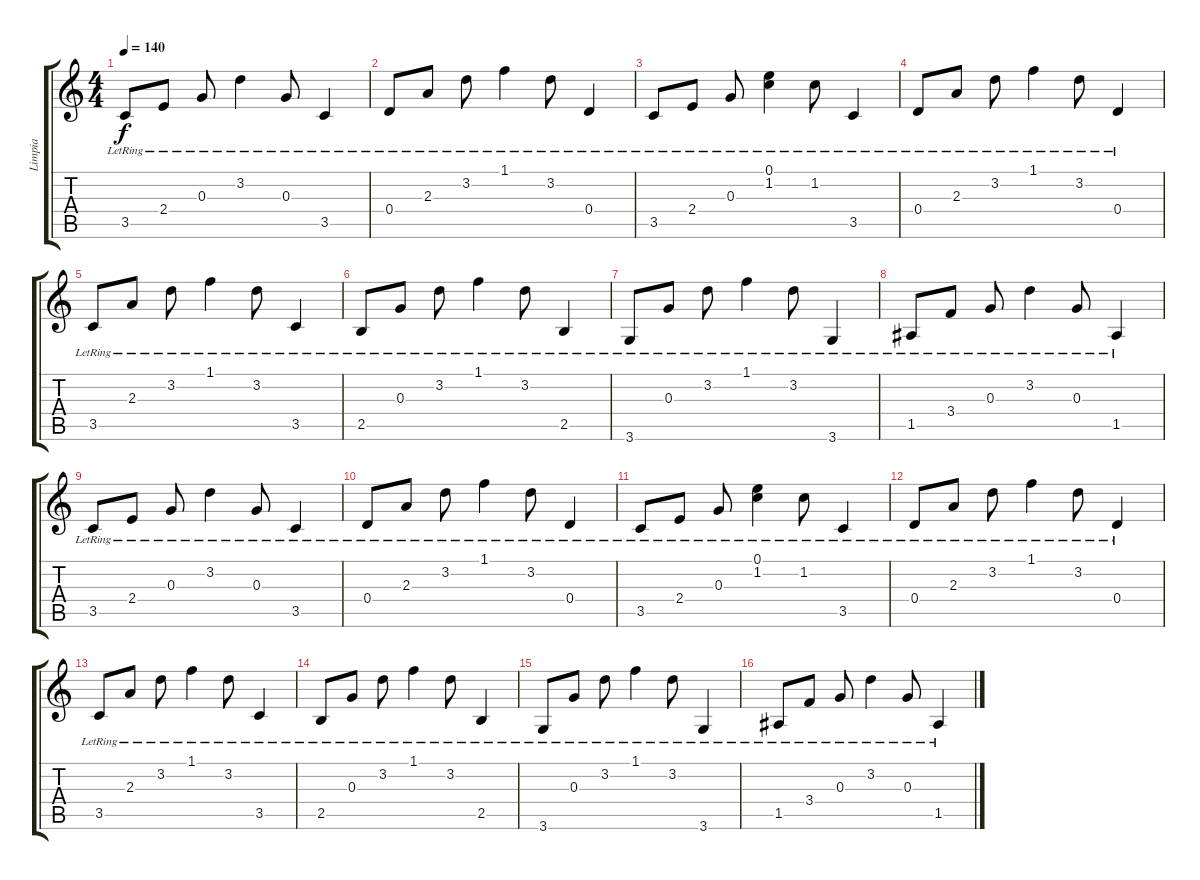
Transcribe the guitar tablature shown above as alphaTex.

\track ("Limpia" "Limpia") {instrument electricguitarclean}
\staff {score tabs}
\tuning (E4 B3 G3 D3 A2 E2) {hide}
\ts (4 4)
\tempo 140
\clef g2
\ks c
3.5{lr}.8{dy f} 2.4{lr}.8 0.3{lr}.8 3.2{lr}.4 0.3{lr}.8 3.5{lr}.4 |
0.4{lr}.8 2.3{lr}.8 3.2{lr}.8 1.1{lr}.4 3.2{lr}.8 0.4{lr}.4 |
3.5{lr}.8 2.4{lr}.8 0.3{lr}.8 (0.1{lr} 1.2{lr}).4 1.2{lr}.8 3.5{lr}.4 |
0.4{lr}.8 2.3{lr}.8 3.2{lr}.8 1.1{lr}.4 3.2{lr}.8 0.4{lr}.4 |
3.5{lr}.8 2.3{lr}.8 3.2{lr}.8 1.1{lr}.4 3.2{lr}.8 3.5{lr}.4 |
2.5{lr}.8 0.3{lr}.8 3.2{lr}.8 1.1{lr}.4 3.2{lr}.8 2.5{lr}.4 |
3.6{lr}.8 0.3{lr}.8 3.2{lr}.8 1.1{lr}.4 3.2{lr}.8 3.6{lr}.4 |
1.5{lr}.8 3.4{lr}.8 0.3{lr}.8 3.2{lr}.4 0.3{lr}.8 1.5{lr}.4 |
3.5{lr}.8 2.4{lr}.8 0.3{lr}.8 3.2{lr}.4 0.3{lr}.8 3.5{lr}.4 |
0.4{lr}.8 2.3{lr}.8 3.2{lr}.8 1.1{lr}.4 3.2{lr}.8 0.4{lr}.4 |
3.5{lr}.8 2.4{lr}.8 0.3{lr}.8 (0.1{lr} 1.2{lr}).4 1.2{lr}.8 3.5{lr}.4 |
0.4{lr}.8 2.3{lr}.8 3.2{lr}.8 1.1{lr}.4 3.2{lr}.8 0.4{lr}.4 |
3.5{lr}.8 2.3{lr}.8 3.2{lr}.8 1.1{lr}.4 3.2{lr}.8 3.5{lr}.4 |
2.5{lr}.8 0.3{lr}.8 3.2{lr}.8 1.1{lr}.4 3.2{lr}.8 2.5{lr}.4 |
3.6{lr}.8 0.3{lr}.8 3.2{lr}.8 1.1{lr}.4 3.2{lr}.8 3.6{lr}.4 |
1.5{lr}.8 3.4{lr}.8 0.3{lr}.8 3.2{lr}.4 0.3{lr}.8 1.5{lr}.4
